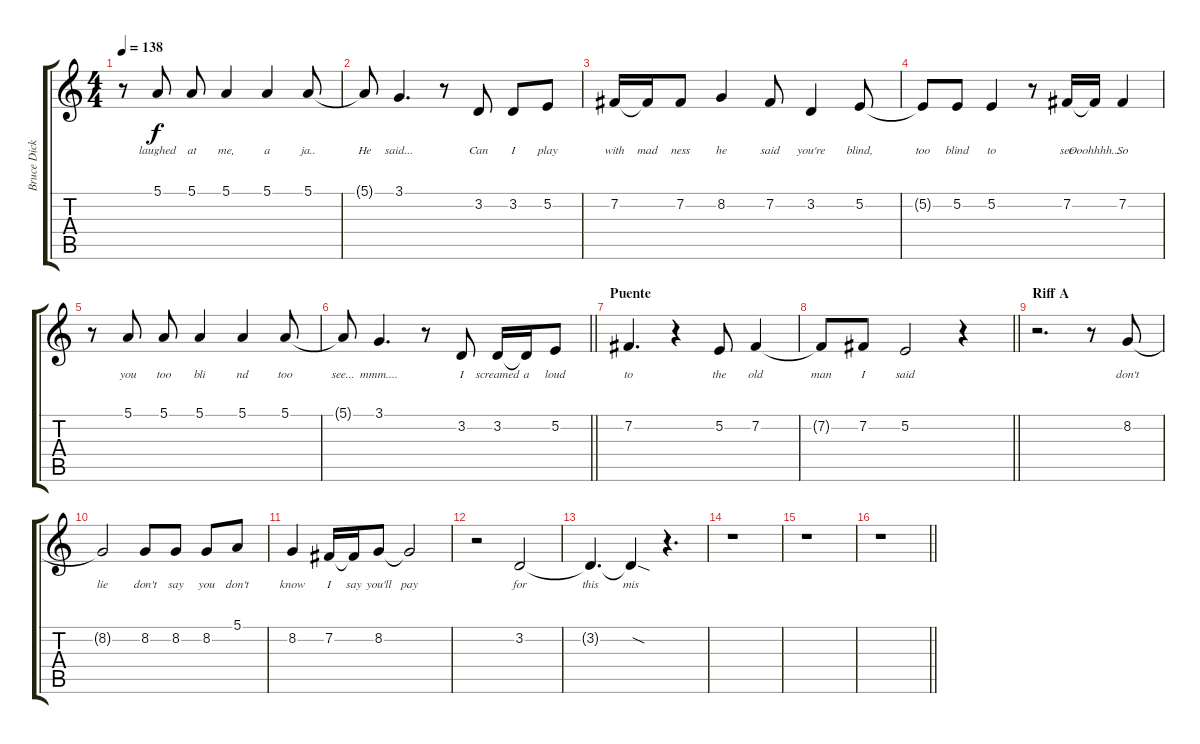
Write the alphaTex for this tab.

\track ("Bruce Dickinson" "Bruce Dick") {instrument lead2sawtooth}
\staff {score tabs}
\tuning (E4 B3 G3 D3 A2 E2) {hide}
\ts (4 4)
\tempo 138
\clef g2
\ks c
r.8{dy f} 5.1.8{lyrics (0 "laughed") lyrics (1 "") lyrics (2 "") lyrics (3 "") lyrics (4 "")} 5.1.8{lyrics (0 "at") lyrics (1 "") lyrics (2 "") lyrics (3 "") lyrics (4 "")} 5.1.4{lyrics (0 "me,") lyrics (1 "") lyrics (2 "") lyrics (3 "") lyrics (4 "")} 5.1.4{lyrics (0 "a") lyrics (1 "") lyrics (2 "") lyrics (3 "") lyrics (4 "")} 5.1.8{lyrics (0 "ja..") lyrics (1 "") lyrics (2 "") lyrics (3 "") lyrics (4 "")} |
5.1{t}.8{lyrics (0 "He") lyrics (1 "") lyrics (2 "") lyrics (3 "") lyrics (4 "")} 3.1.4{d lyrics (0 "said...") lyrics (1 "") lyrics (2 "") lyrics (3 "") lyrics (4 "")} r.8 3.2.8{lyrics (0 "Can") lyrics (1 "") lyrics (2 "") lyrics (3 "") lyrics (4 "")} 3.2.8{lyrics (0 "I") lyrics (1 "") lyrics (2 "") lyrics (3 "") lyrics (4 "")} 5.2.8{lyrics (0 "play") lyrics (1 "") lyrics (2 "") lyrics (3 "") lyrics (4 "")} |
7.2.16{lyrics (0 "with") lyrics (1 "") lyrics (2 "") lyrics (3 "") lyrics (4 "")} 7.2{t}.16{lyrics (0 "mad") lyrics (1 "") lyrics (2 "") lyrics (3 "") lyrics (4 "")} 7.2.8{lyrics (0 "ness") lyrics (1 "") lyrics (2 "") lyrics (3 "") lyrics (4 "")} 8.2.4{lyrics (0 "he") lyrics (1 "") lyrics (2 "") lyrics (3 "") lyrics (4 "")} 7.2.8{lyrics (0 "said") lyrics (1 "") lyrics (2 "") lyrics (3 "") lyrics (4 "")} 3.2.4{lyrics (0 "you're") lyrics (1 "") lyrics (2 "") lyrics (3 "") lyrics (4 "")} 5.2.8{lyrics (0 "blind,") lyrics (1 "") lyrics (2 "") lyrics (3 "") lyrics (4 "")} |
5.2{t}.8{lyrics (0 "too") lyrics (1 "") lyrics (2 "") lyrics (3 "") lyrics (4 "")} 5.2.8{lyrics (0 "blind") lyrics (1 "") lyrics (2 "") lyrics (3 "") lyrics (4 "")} 5.2.4{lyrics (0 "to") lyrics (1 "") lyrics (2 "") lyrics (3 "") lyrics (4 "")} r.8 7.2.16{lyrics (0 "see") lyrics (1 "") lyrics (2 "") lyrics (3 "") lyrics (4 "")} 7.2{t}.16{lyrics (0 "Ooohhhh...") lyrics (1 "") lyrics (2 "") lyrics (3 "") lyrics (4 "")} 7.2.4{lyrics (0 "So") lyrics (1 "") lyrics (2 "") lyrics (3 "") lyrics (4 "")} |
r.8 5.1.8{lyrics (0 "you") lyrics (1 "") lyrics (2 "") lyrics (3 "") lyrics (4 "")} 5.1.8{lyrics (0 "too") lyrics (1 "") lyrics (2 "") lyrics (3 "") lyrics (4 "")} 5.1.4{lyrics (0 "bli") lyrics (1 "") lyrics (2 "") lyrics (3 "") lyrics (4 "")} 5.1.4{lyrics (0 "nd") lyrics (1 "") lyrics (2 "") lyrics (3 "") lyrics (4 "")} 5.1.8{lyrics (0 "too") lyrics (1 "") lyrics (2 "") lyrics (3 "") lyrics (4 "")} |
\barLineRight lightlight
5.1{t}.8{lyrics (0 "see...") lyrics (1 "") lyrics (2 "") lyrics (3 "") lyrics (4 "")} 3.1.4{d lyrics (0 "mmm....") lyrics (1 "") lyrics (2 "") lyrics (3 "") lyrics (4 "")} r.8 3.2.8{lyrics (0 "I") lyrics (1 "") lyrics (2 "") lyrics (3 "") lyrics (4 "")} 3.2.16{lyrics (0 "screamed") lyrics (1 "") lyrics (2 "") lyrics (3 "") lyrics (4 "")} 3.2{t}.16{lyrics (0 "a") lyrics (1 "") lyrics (2 "") lyrics (3 "") lyrics (4 "")} 5.2.8{lyrics (0 "loud") lyrics (1 "") lyrics (2 "") lyrics (3 "") lyrics (4 "")} |
\section ("" "Puente")
7.2.4{d lyrics (0 "to") lyrics (1 "") lyrics (2 "") lyrics (3 "") lyrics (4 "")} r.4 5.2.8{lyrics (0 "the") lyrics (1 "") lyrics (2 "") lyrics (3 "") lyrics (4 "")} 7.2.4{lyrics (0 "old") lyrics (1 "") lyrics (2 "") lyrics (3 "") lyrics (4 "")} |
\barLineRight lightlight
7.2{t}.8{lyrics (0 "man") lyrics (1 "") lyrics (2 "") lyrics (3 "") lyrics (4 "")} 7.2.8{lyrics (0 "I") lyrics (1 "") lyrics (2 "") lyrics (3 "") lyrics (4 "")} 5.2.2{lyrics (0 "said") lyrics (1 "") lyrics (2 "") lyrics (3 "") lyrics (4 "")} r.4 |
\section ("" "Riff A")
r.2{d} r.8 8.2.8{lyrics (0 "don't") lyrics (1 "") lyrics (2 "") lyrics (3 "") lyrics (4 "")} |
8.2{t}.2{lyrics (0 "lie") lyrics (1 "") lyrics (2 "") lyrics (3 "") lyrics (4 "")} 8.2.8{lyrics (0 "don't") lyrics (1 "") lyrics (2 "") lyrics (3 "") lyrics (4 "")} 8.2.8{lyrics (0 "say") lyrics (1 "") lyrics (2 "") lyrics (3 "") lyrics (4 "")} 8.2.8{lyrics (0 "you") lyrics (1 "") lyrics (2 "") lyrics (3 "") lyrics (4 "")} 5.1.8{lyrics (0 "don't") lyrics (1 "") lyrics (2 "") lyrics (3 "") lyrics (4 "")} |
8.2.4{lyrics (0 "know") lyrics (1 "") lyrics (2 "") lyrics (3 "") lyrics (4 "")} 7.2.16{lyrics (0 "I") lyrics (1 "") lyrics (2 "") lyrics (3 "") lyrics (4 "")} 7.2{t}.16{lyrics (0 "say") lyrics (1 "") lyrics (2 "") lyrics (3 "") lyrics (4 "")} 8.2.8{lyrics (0 "you'll") lyrics (1 "") lyrics (2 "") lyrics (3 "") lyrics (4 "")} 8.2{t}.2{lyrics (0 "pay") lyrics (1 "") lyrics (2 "") lyrics (3 "") lyrics (4 "")} |
r.2 3.2.2{lyrics (0 "for") lyrics (1 "") lyrics (2 "") lyrics (3 "") lyrics (4 "")} |
3.2{t}.4{d lyrics (0 "this") lyrics (1 "") lyrics (2 "") lyrics (3 "") lyrics (4 "")} 3.2{sod t}.4{lyrics (0 "mis") lyrics (1 "") lyrics (2 "") lyrics (3 "") lyrics (4 "")} r.4{d} |
r.1 |
r.1 |
\barLineRight lightlight
r.1
